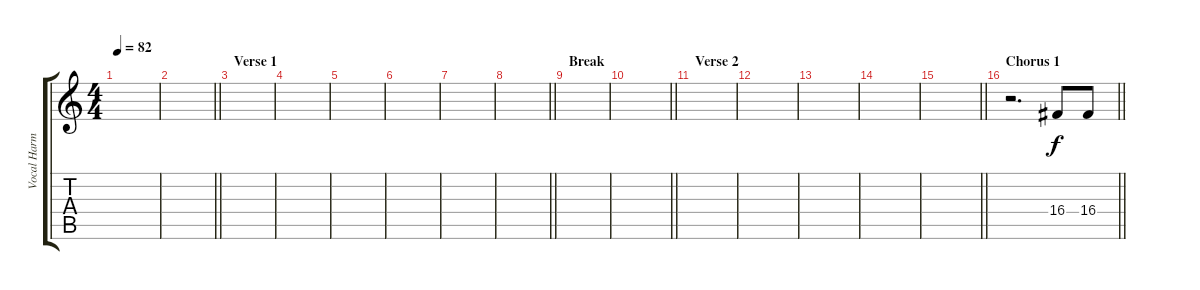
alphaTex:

\track ("Vocal Harmony" "Vocal Harm") {instrument lead2sawtooth}
\staff {score tabs}
\tuning (E4 B3 G3 D3 A2 E2) {hide}
\ts (4 4)
\tempo 82
\clef g2
\ks c
|
\barLineRight lightlight
|
\section ("" "Verse 1")
|
|
|
|
|
\barLineRight lightlight
|
\section ("" "Break")
|
\barLineRight lightlight
|
\section ("" "Verse 2")
|
|
|
|
\barLineRight lightlight
|
\section ("" "Chorus 1")
\barLineRight lightlight
r.2{d} 16.4.8 16.4.8
